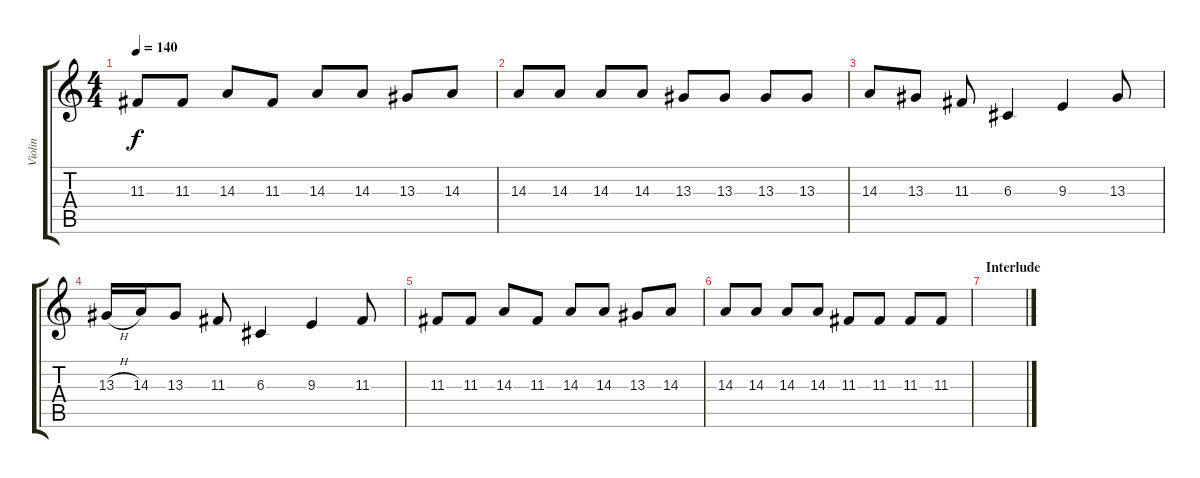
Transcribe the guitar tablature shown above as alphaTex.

\track ("Violin" "Violin") {instrument violin}
\staff {score tabs}
\tuning (E4 B3 G3 D3 A2 E2) {hide}
\ts (4 4)
\tempo 140
\clef g2
\ks c
11.3.8{dy f} 11.3.8 14.3.8 11.3.8 14.3.8 14.3.8 13.3.8 14.3.8 |
14.3.8 14.3.8 14.3.8 14.3.8 13.3.8 13.3.8 13.3.8 13.3.8 |
14.3.8 13.3.8 11.3.8 6.3.4 9.3.4 13.3.8 |
13.3{h}.16 14.3.16 13.3.8 11.3.8 6.3.4 9.3.4 11.3.8 |
11.3.8 11.3.8 14.3.8 11.3.8 14.3.8 14.3.8 13.3.8 14.3.8 |
14.3.8 14.3.8 14.3.8 14.3.8 11.3.8 11.3.8 11.3.8 11.3.8 |
\section ("" "Interlude")
